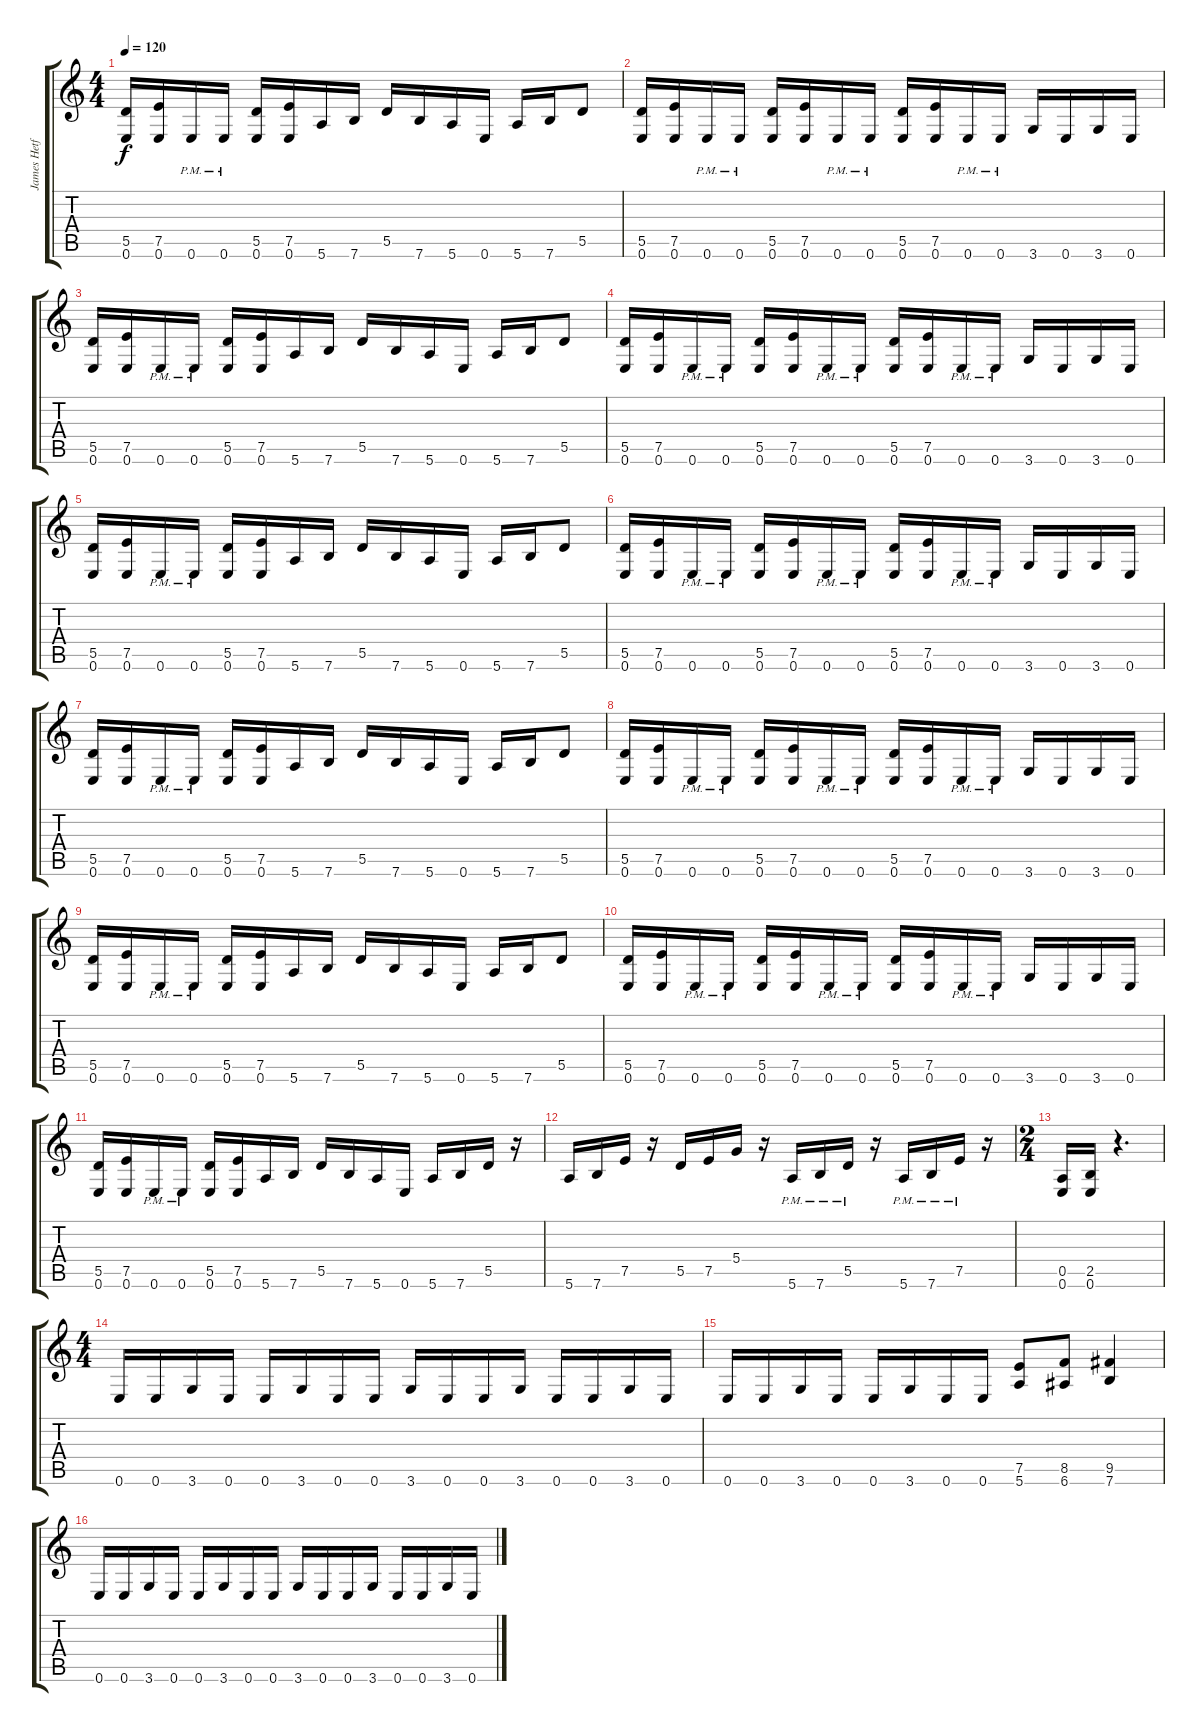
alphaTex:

\track ("James Hetfield" "James Hetf") {instrument distortionguitar}
\staff {score tabs}
\tuning (E4 B3 G3 D3 A2 E2) {hide}
\ts (4 4)
\tempo 120
\clef g2
\ks c
(5.5 0.6).16{dy f} (7.5 0.6).16 0.6{pm}.16 0.6{pm}.16 (5.5 0.6).16 (7.5 0.6).16 5.6.16 7.6.16 5.5.16 7.6.16 5.6.16 0.6.16 5.6.16 7.6.16 5.5.8 |
(5.5 0.6).16 (7.5 0.6).16 0.6{pm}.16 0.6{pm}.16 (5.5 0.6).16 (7.5 0.6).16 0.6{pm}.16 0.6{pm}.16 (5.5 0.6).16 (7.5 0.6).16 0.6{pm}.16 0.6{pm}.16 3.6.16 0.6.16 3.6.16 0.6.16 |
(5.5 0.6).16 (7.5 0.6).16 0.6{pm}.16 0.6{pm}.16 (5.5 0.6).16 (7.5 0.6).16 5.6.16 7.6.16 5.5.16 7.6.16 5.6.16 0.6.16 5.6.16 7.6.16 5.5.8 |
(5.5 0.6).16 (7.5 0.6).16 0.6{pm}.16 0.6{pm}.16 (5.5 0.6).16 (7.5 0.6).16 0.6{pm}.16 0.6{pm}.16 (5.5 0.6).16 (7.5 0.6).16 0.6{pm}.16 0.6{pm}.16 3.6.16 0.6.16 3.6.16 0.6.16 |
(5.5 0.6).16 (7.5 0.6).16 0.6{pm}.16 0.6{pm}.16 (5.5 0.6).16 (7.5 0.6).16 5.6.16 7.6.16 5.5.16 7.6.16 5.6.16 0.6.16 5.6.16 7.6.16 5.5.8 |
(5.5 0.6).16 (7.5 0.6).16 0.6{pm}.16 0.6{pm}.16 (5.5 0.6).16 (7.5 0.6).16 0.6{pm}.16 0.6{pm}.16 (5.5 0.6).16 (7.5 0.6).16 0.6{pm}.16 0.6{pm}.16 3.6.16 0.6.16 3.6.16 0.6.16 |
(5.5 0.6).16 (7.5 0.6).16 0.6{pm}.16 0.6{pm}.16 (5.5 0.6).16 (7.5 0.6).16 5.6.16 7.6.16 5.5.16 7.6.16 5.6.16 0.6.16 5.6.16 7.6.16 5.5.8 |
(5.5 0.6).16 (7.5 0.6).16 0.6{pm}.16 0.6{pm}.16 (5.5 0.6).16 (7.5 0.6).16 0.6{pm}.16 0.6{pm}.16 (5.5 0.6).16 (7.5 0.6).16 0.6{pm}.16 0.6{pm}.16 3.6.16 0.6.16 3.6.16 0.6.16 |
(5.5 0.6).16 (7.5 0.6).16 0.6{pm}.16 0.6{pm}.16 (5.5 0.6).16 (7.5 0.6).16 5.6.16 7.6.16 5.5.16 7.6.16 5.6.16 0.6.16 5.6.16 7.6.16 5.5.8 |
(5.5 0.6).16 (7.5 0.6).16 0.6{pm}.16 0.6{pm}.16 (5.5 0.6).16 (7.5 0.6).16 0.6{pm}.16 0.6{pm}.16 (5.5 0.6).16 (7.5 0.6).16 0.6{pm}.16 0.6{pm}.16 3.6.16 0.6.16 3.6.16 0.6.16 |
(5.5 0.6).16 (7.5 0.6).16 0.6{pm}.16 0.6{pm}.16 (5.5 0.6).16 (7.5 0.6).16 5.6.16 7.6.16 5.5.16 7.6.16 5.6.16 0.6.16 5.6.16 7.6.16 5.5.16 r.16 |
5.6.16 7.6.16 7.5.16 r.16 5.5.16 7.5.16 5.4.16 r.16 5.6{pm}.16 7.6{pm}.16 5.5{pm}.16 r.16 5.6{pm}.16 7.6{pm}.16 7.5{pm}.16 r.16 |
\ts (2 4)
(0.5 0.6).16 (2.5 0.6).16 r.4{d} |
\ts (4 4)
0.6.16 0.6.16 3.6.16 0.6.16 0.6.16 3.6.16 0.6.16 0.6.16 3.6.16 0.6.16 0.6.16 3.6.16 0.6.16 0.6.16 3.6.16 0.6.16 |
0.6.16 0.6.16 3.6.16 0.6.16 0.6.16 3.6.16 0.6.16 0.6.16 (7.5 5.6).8 (8.5 6.6).8 (9.5 7.6).4 |
0.6.16 0.6.16 3.6.16 0.6.16 0.6.16 3.6.16 0.6.16 0.6.16 3.6.16 0.6.16 0.6.16 3.6.16 0.6.16 0.6.16 3.6.16 0.6.16
